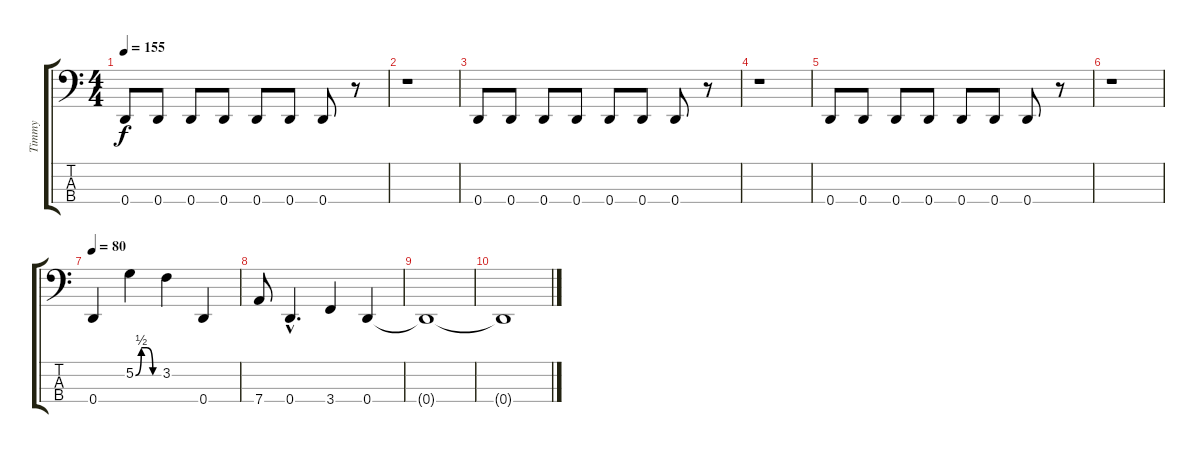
\track ("Timmy" "Timmy") {instrument electricbassfinger}
\staff {score tabs}
\tuning (G2 D2 A1 D1) {hide}
\ts (4 4)
\tempo 155
\clef f4
\ks c
0.4.8{dy f} 0.4.8 0.4.8 0.4.8 0.4.8 0.4.8 0.4.8 r.8 |
r.1 |
0.4.8 0.4.8 0.4.8 0.4.8 0.4.8 0.4.8 0.4.8 r.8 |
r.1 |
0.4.8 0.4.8 0.4.8 0.4.8 0.4.8 0.4.8 0.4.8 r.8 |
r.1 |
\tempo 80
0.4.4 5.2{be (custom 0 0 15 2 30 2 45 0 60 0)}.4 3.2.4 0.4.4 |
7.4.8 0.4{hac}.4{d} 3.4.4 0.4.4 |
0.4{t}.1 |
0.4{t}.1
